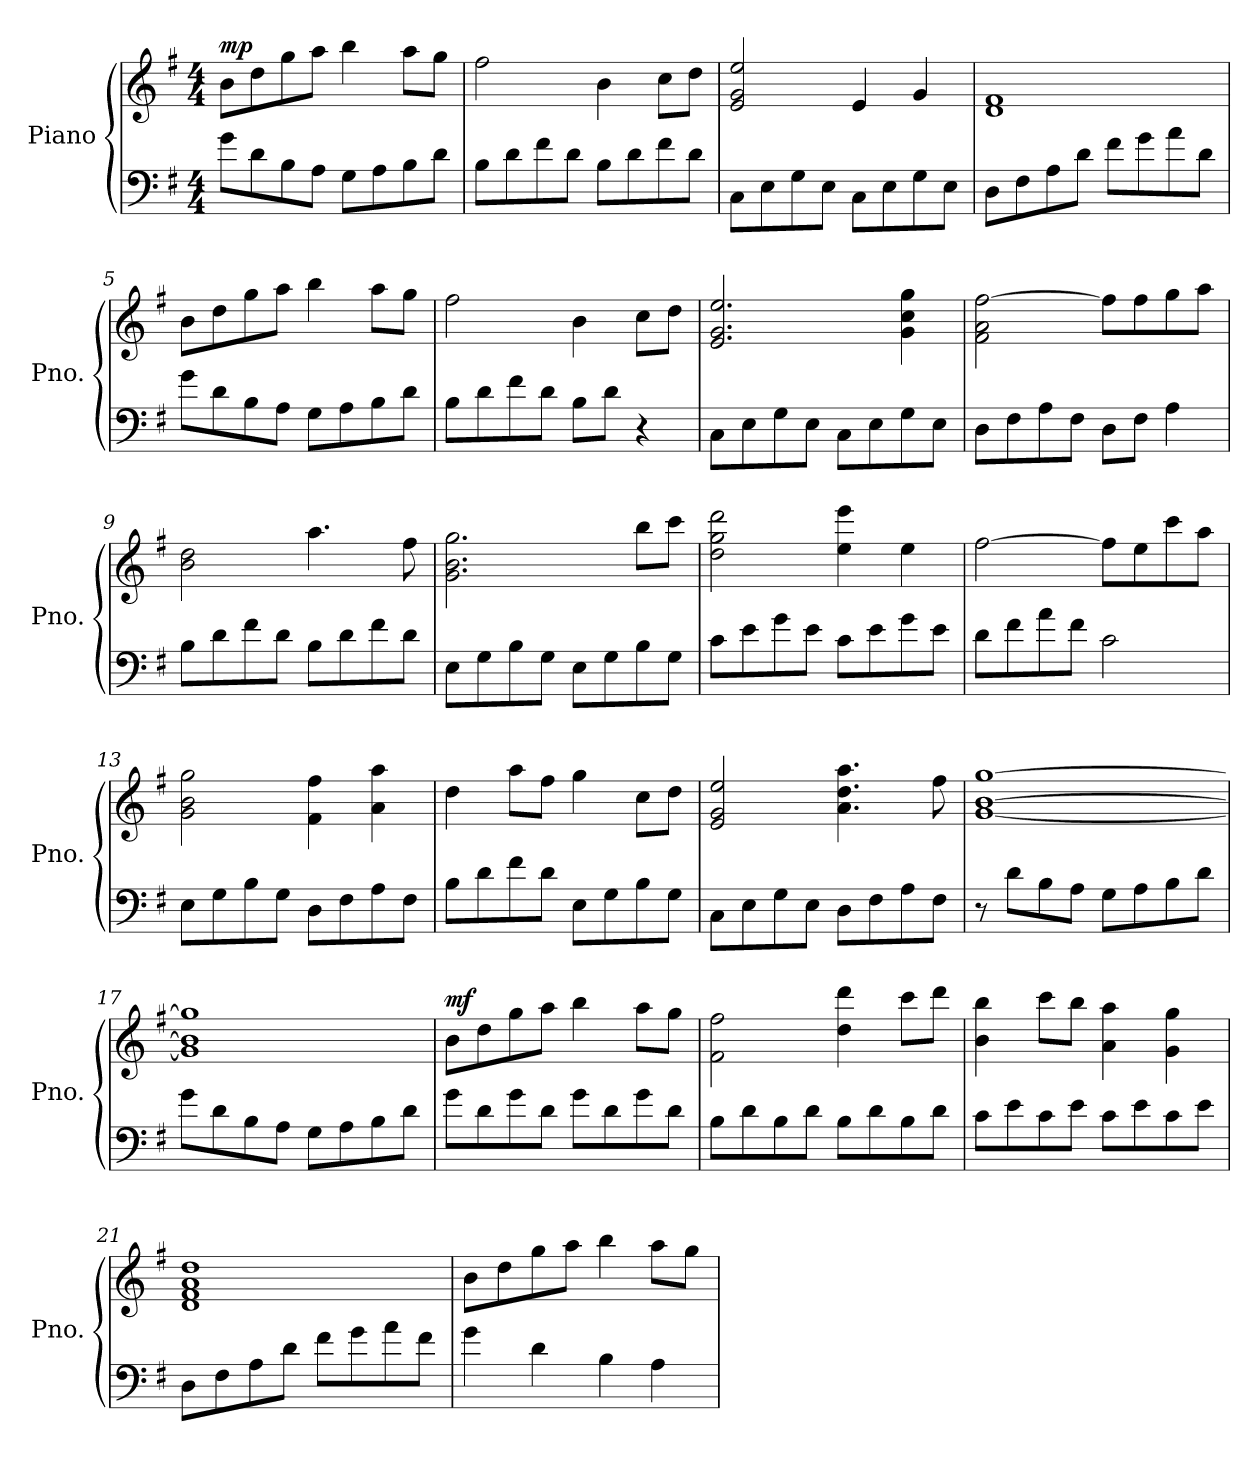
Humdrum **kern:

**kern	**kern	**dynam
*part1	*part1	*part1
*staff2	*staff1	*staff1/2
*I"Piano	*	*
*I'Pno.	*	*
*clefF4	*clefG2	*
*k[f#]	*k[f#]	*
*M4/4	*M4/4	*
*MM90	*MM90	*
=1	=1	=1
!	!	!LO:DY:a
8g\L	8b\L	mp
8d\	8dd\	.
8B\	8gg\	.
8A\J	8aa\J	.
8G\L	4bb\	.
8A\	.	.
8B\	8aa\L	.
8d\J	8gg\J	.
=2	=2	=2
8B\L	2ff#\	.
8d\	.	.
8f#\	.	.
8d\J	.	.
8B\L	4b\	.
8d\	.	.
8f#\	8cc\L	.
8d\J	8dd\J	.
=3	=3	=3
8C\L	2e/ 2g/ 2ee/	.
8E\	.	.
8G\	.	.
8E\J	.	.
8C\L	4e/	.
8E\	.	.
8G\	4g/	.
8E\J	.	.
=4	=4	=4
8D\L	1d 1f#	.
8F#\	.	.
8A\	.	.
8d\J	.	.
8f#\L	.	.
8g\	.	.
8a\	.	.
8d\J	.	.
=5	=5	=5
8g\L	8b\L	.
8d\	8dd\	.
8B\	8gg\	.
8A\J	8aa\J	.
8G\L	4bb\	.
8A\	.	.
8B\	8aa\L	.
8d\J	8gg\J	.
!!LO:LB:g=z
=6	=6	=6
8B\L	2ff#\	.
8d\	.	.
8f#\	.	.
8d\J	.	.
8B\L	4b\	.
8d\J	.	.
4r	8cc\L	.
.	8dd\J	.
=7	=7	=7
8C\L	2.e/ 2.g/ 2.ee/	.
8E\	.	.
8G\	.	.
8E\J	.	.
8C\L	.	.
8E\	.	.
8G\	4g\ 4cc\ 4gg\	.
8E\J	.	.
=8	=8	=8
8D\L	2f#\ 2a\ [2ff#\	.
8F#\	.	.
8A\	.	.
8F#\J	.	.
8D\L	8ff#\L]	.
8F#\J	8ff#\	.
4A\	8gg\	.
.	8aa\J	.
=9	=9	=9
8B\L	2b\ 2dd\	.
8d\	.	.
8f#\	.	.
8d\J	.	.
8B\L	4.aa\	.
8d\	.	.
8f#\	.	.
8d\J	8ff#\	.
=10	=10	=10
8E\L	2.g\ 2.b\ 2.gg\	.
8G\	.	.
8B\	.	.
8G\J	.	.
8E\L	.	.
8G\	.	.
8B\	8bb\L	.
8G\J	8ccc\J	.
!!LO:LB:g=z
=11	=11	=11
8c\L	2dd\ 2gg\ 2ddd\	.
8e\	.	.
8g\	.	.
8e\J	.	.
8c\L	4ee\ 4eee\	.
8e\	.	.
8g\	4ee\	.
8e\J	.	.
=12	=12	=12
8d\L	[2ff#\	.
8f#\	.	.
8a\	.	.
8f#\J	.	.
2c\	8ff#\L]	.
.	8ee\	.
.	8ccc\	.
.	8aa\J	.
=13	=13	=13
8E\L	2g\ 2b\ 2gg\	.
8G\	.	.
8B\	.	.
8G\J	.	.
8D\L	4f#\ 4ff#\	.
8F#\	.	.
8A\	4a\ 4aa\	.
8F#\J	.	.
=14	=14	=14
8B\L	4dd\	.
8d\	.	.
8f#\	8aa\L	.
8d\J	8ff#\J	.
8E\L	4gg\	.
8G\	.	.
8B\	8cc\L	.
8G\J	8dd\J	.
=15	=15	=15
8C\L	2e/ 2g/ 2ee/	.
8E\	.	.
8G\	.	.
8E\J	.	.
8D\L	4.a\ 4.dd\ 4.aa\	.
8F#\	.	.
8A\	.	.
8F#\J	8ff#\	.
!!LO:LB:g=z
=16	=16	=16
8r	[1g [1b [1gg	.
8d\L	.	.
8B\	.	.
8A\J	.	.
8G\L	.	.
8A\	.	.
8B\	.	.
8d\J	.	.
=17	=17	=17
8g\L	1g] 1b] 1gg]	.
8d\	.	.
8B\	.	.
8A\J	.	.
8G\L	.	.
8A\	.	.
8B\	.	.
8d\J	.	.
=18	=18	=18
!	!	!LO:DY:a
8g\L	8b\L	mf
8d\	8dd\	.
8g\	8gg\	.
8d\J	8aa\J	.
8g\L	4bb\	.
8d\	.	.
8g\	8aa\L	.
8d\J	8gg\J	.
=19	=19	=19
8B\L	2f#\ 2ff#\	.
8d\	.	.
8B\	.	.
8d\J	.	.
8B\L	4dd\ 4ddd\	.
8d\	.	.
8B\	8ccc\L	.
8d\J	8ddd\J	.
=20	=20	=20
8c\L	4b\ 4bb\	.
8e\	.	.
8c\	8ccc\L	.
8e\J	8bb\J	.
8c\L	4a\ 4aa\	.
8e\	.	.
8c\	4g\ 4gg\	.
8e\J	.	.
!!LO:LB:g=z
=21	=21	=21
8D\L	1d 1f# 1a 1dd	.
8F#\	.	.
8A\	.	.
8d\J	.	.
8f#\L	.	.
8g\	.	.
8a\	.	.
8f#\J	.	.
=22	=22	=22
4g\	8b\L	.
.	8dd\	.
4d\	8gg\	.
.	8aa\J	.
4B\	4bb\	.
4A\	8aa\L	.
.	8gg\J	.
=	=	=
*-	*-	*-
